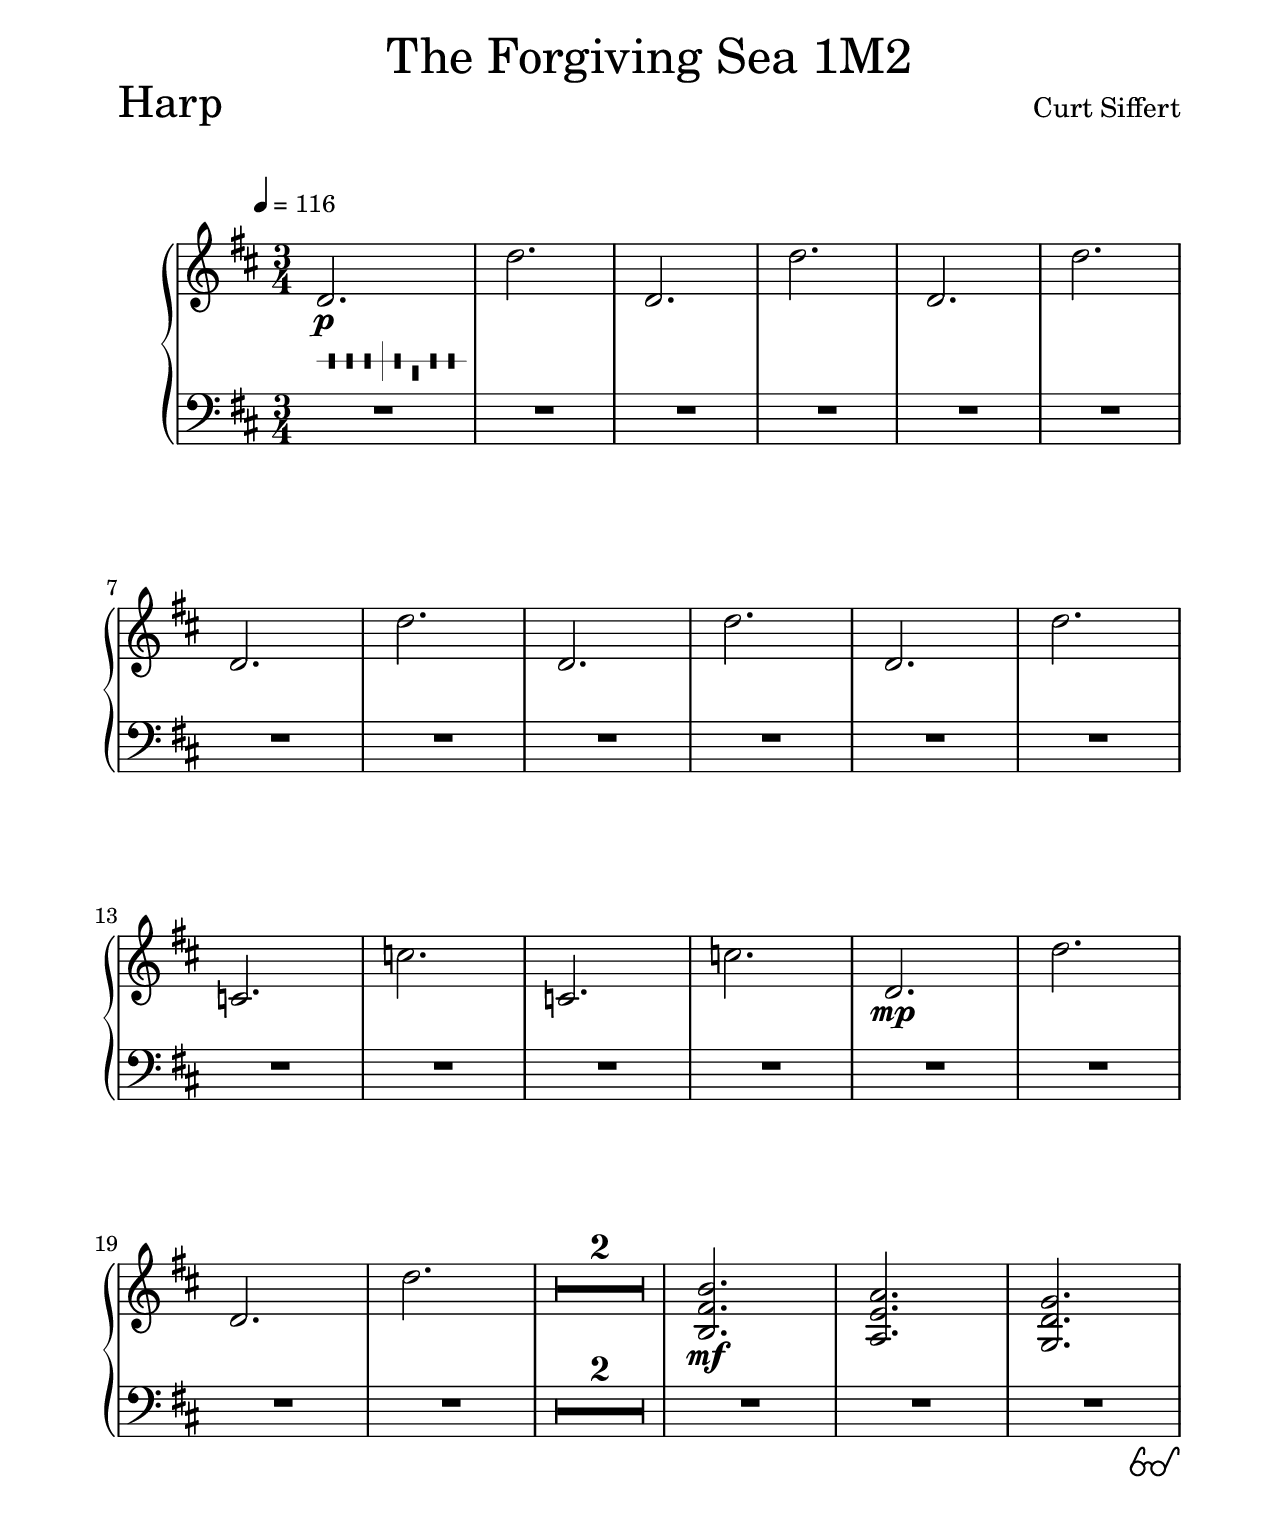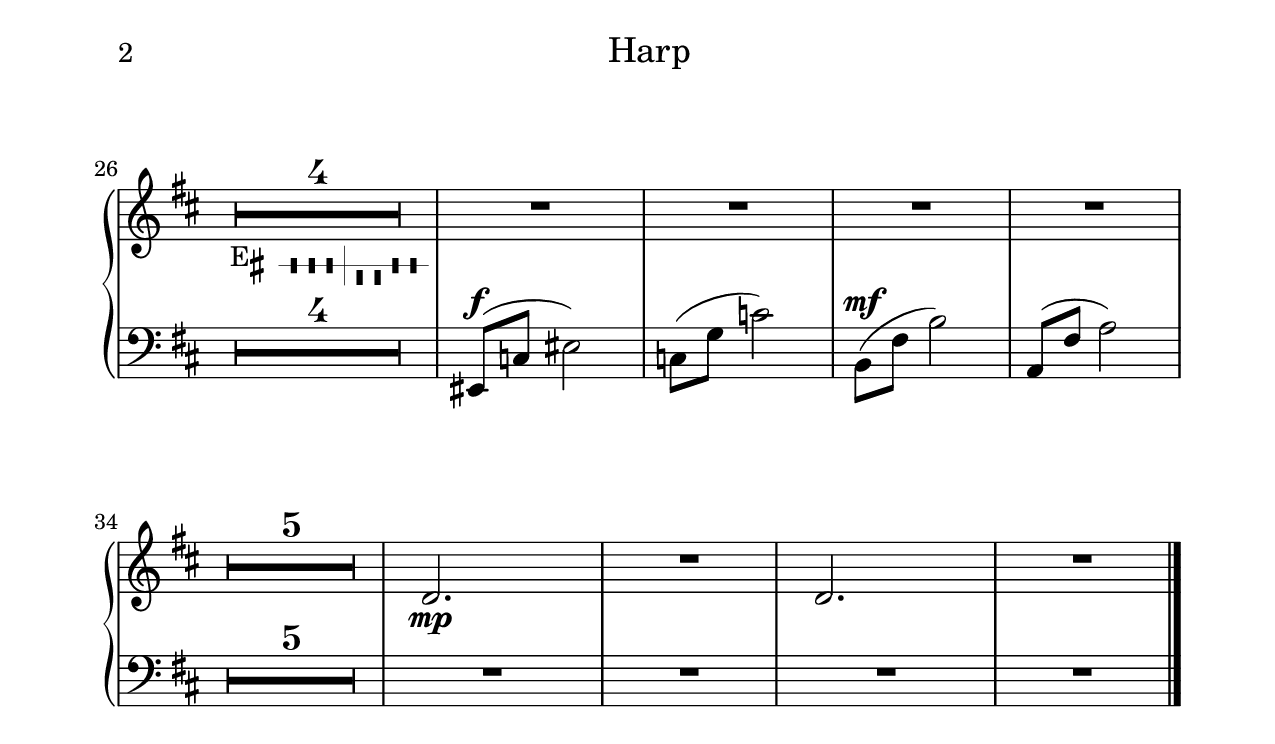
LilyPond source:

\version "2.16.0"
\include "english.ly"
\include "../lib/parts.ily"

\paper {
	ragged-last-bottom = ##t
	max-systems-per-page = #4
}	

\header {
  	instrument = \markup \larger \larger "Harp"
}

\version "2.24.0"
\include "english.ly"

harpUpNotes = \relative c' {

	\time 3/4
	\key d \major
	\set tieWaitForNote = ##t
	
	\textLengthOn
	
	d2.\p-\markup { \harp-pedal "---|-v--"} |
	d'2. |
	\repeat unfold 2 {
		d,2. | d'2.
	}

	\tag #'part { \break }

	\repeat unfold 3 {
		d,2. | d'2.
	}

	\tag #'part { \break }

	\repeat unfold 2 {
		c,!2. | c'!2.
	}
	d,2.\mp 
	d'2.
	
	\tag #'part { \break }

	d,2.
	d'2.
	
	R2.*2
	
	<b, fs' b>2.\mf
	<a e' a> |
	<g d' g> |

	\tag #'part {
		\override Score.RehearsalMark.direction = #DOWN
		\override Score.RehearsalMark.break-visibility = #end-of-line-visible
		\override Score.RehearsalMark.self-alignment-X = #RIGHT  
		\mark \markup{ \eyeglasses }			
	}	
	\tag #'part { \break }
	
	s1*0_\markup { \concat { "E" \sharp "  " \harp-pedal "---|vv--" }		
	}
	R2.*4
	
	R2.*4

	\tag #'part { \break }
	
	R2.*5
	
	d'2.\mp
	
	R2.
	
	d2.
	
	R2.
	
	\bar "|."
		
}

harpDownNotes = \relative c, {
	\dynamicUp
	\time 3/4
	\key d \major
	\clef bass
	\set tieWaitForNote = ##t
	
	R2.*12
	R2.*4
	R2.*4
	R2.*2
	
	R2.*3
	R2.*4
	
	es8\f( c' es2)
	\once \override Slur.details.accidental-collision = #10
	
	c8( g' c2)
	b,8\mf( fs' b2)
	a,8( fs' a2)
	
	R2.*9\!
	
	\bar "|."
		
}


\new PianoStaff \relative c'' { 
	<<
		{
			\everyPartScore		
			\keepWithTag #'part \harpUpNotes
		}
		{
	  		\everyPartScore
			\keepWithTag #'part \harpDownNotes
	  	}			
	>>
}	
